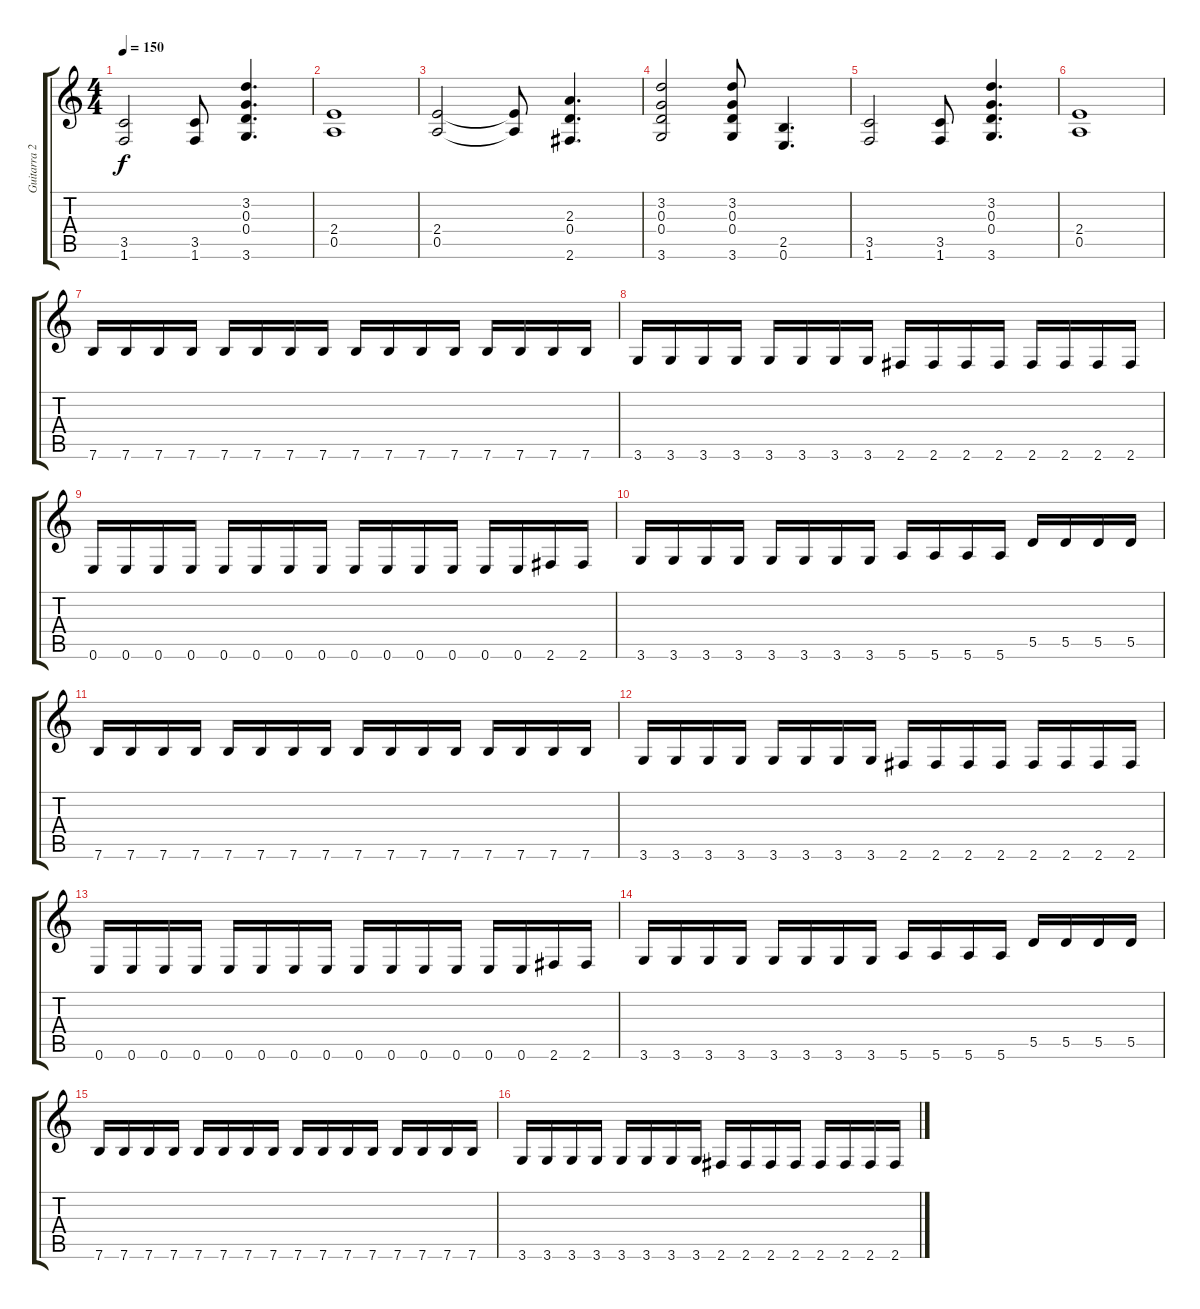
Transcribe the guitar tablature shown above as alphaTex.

\track ("Guitarra 2 (Rafael Bittencourt)" "Guitarra 2") {instrument overdrivenguitar}
\staff {score tabs}
\tuning (E4 B3 G3 D3 A2 E2) {hide}
\ts (4 4)
\tempo 150
\clef g2
\ks c
(3.5 1.6).2{dy f} (3.5 1.6).8 (3.2 0.3 0.4 3.6).4{d} |
(2.4 0.5).1 |
(2.4 0.5).2 (2.4{t} 0.5{t}).8 (2.3 0.4 2.6).4{d} |
(3.2 0.3 0.4 3.6).2 (3.2 0.3 0.4 3.6).8 (2.5 0.6).4{d} |
(3.5 1.6).2 (3.5 1.6).8 (3.2 0.3 0.4 3.6).4{d} |
(2.4 0.5).1 |
7.6.16 7.6.16 7.6.16 7.6.16 7.6.16 7.6.16 7.6.16 7.6.16 7.6.16 7.6.16 7.6.16 7.6.16 7.6.16 7.6.16 7.6.16 7.6.16 |
3.6.16 3.6.16 3.6.16 3.6.16 3.6.16 3.6.16 3.6.16 3.6.16 2.6.16 2.6.16 2.6.16 2.6.16 2.6.16 2.6.16 2.6.16 2.6.16 |
0.6.16 0.6.16 0.6.16 0.6.16 0.6.16 0.6.16 0.6.16 0.6.16 0.6.16 0.6.16 0.6.16 0.6.16 0.6.16 0.6.16 2.6.16 2.6.16 |
3.6.16 3.6.16 3.6.16 3.6.16 3.6.16 3.6.16 3.6.16 3.6.16 5.6.16 5.6.16 5.6.16 5.6.16 5.5.16 5.5.16 5.5.16 5.5.16 |
7.6.16 7.6.16 7.6.16 7.6.16 7.6.16 7.6.16 7.6.16 7.6.16 7.6.16 7.6.16 7.6.16 7.6.16 7.6.16 7.6.16 7.6.16 7.6.16 |
3.6.16 3.6.16 3.6.16 3.6.16 3.6.16 3.6.16 3.6.16 3.6.16 2.6.16 2.6.16 2.6.16 2.6.16 2.6.16 2.6.16 2.6.16 2.6.16 |
0.6.16 0.6.16 0.6.16 0.6.16 0.6.16 0.6.16 0.6.16 0.6.16 0.6.16 0.6.16 0.6.16 0.6.16 0.6.16 0.6.16 2.6.16 2.6.16 |
3.6.16 3.6.16 3.6.16 3.6.16 3.6.16 3.6.16 3.6.16 3.6.16 5.6.16 5.6.16 5.6.16 5.6.16 5.5.16 5.5.16 5.5.16 5.5.16 |
7.6.16 7.6.16 7.6.16 7.6.16 7.6.16 7.6.16 7.6.16 7.6.16 7.6.16 7.6.16 7.6.16 7.6.16 7.6.16 7.6.16 7.6.16 7.6.16 |
3.6.16 3.6.16 3.6.16 3.6.16 3.6.16 3.6.16 3.6.16 3.6.16 2.6.16 2.6.16 2.6.16 2.6.16 2.6.16 2.6.16 2.6.16 2.6.16
